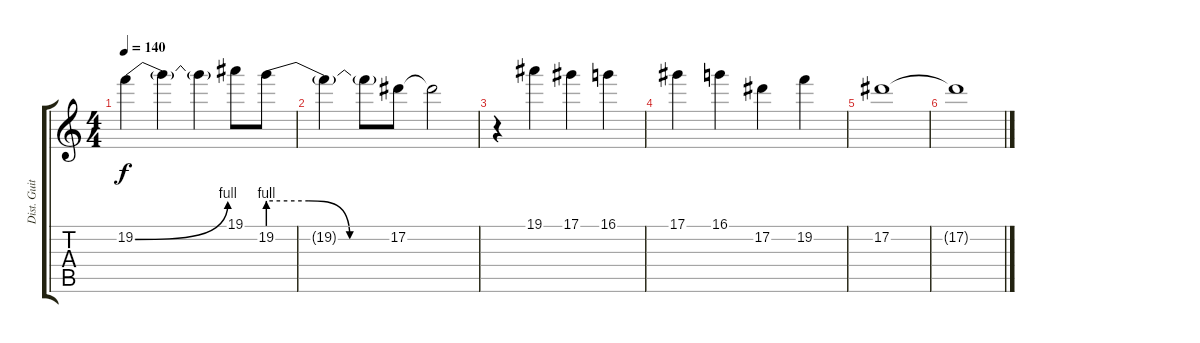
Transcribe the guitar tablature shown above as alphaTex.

\track ("Dist. Guitar 1" "Dist. Guit") {instrument distortionguitar}
\staff {score tabs}
\tuning (Eb4 Bb3 Gb3 Db3 Ab2 Eb2) {hide}
\ts (4 4)
\tempo 140
\clef g2
\ks c
19.2{be (bend 0 0 60 4)}.4{dy f} 19.2{t}.4 19.2{t}.4 19.1.8 19.2{be (custom 0 4 20 4 40 0 60 0)}.8 |
19.2{t}.4 19.2{t}.8 17.2.8 17.2{t}.2 |
r.4 19.1.4 17.1.4 16.1.4 |
17.1.4 16.1.4 17.2.4 19.2.4 |
17.2.1 |
17.2{t}.1
